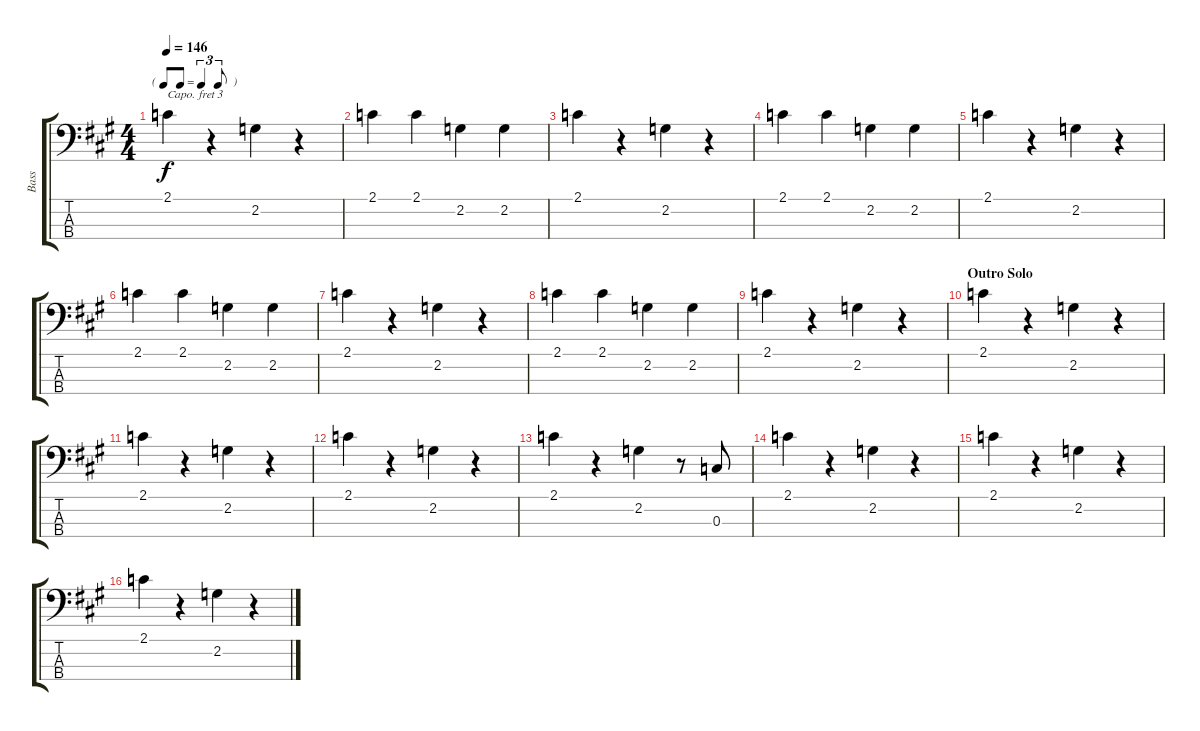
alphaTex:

\track ("Bass" "Bass") {instrument electricbassfinger}
\staff {score tabs}
\capo 3
\tuning (G2 D2 A1 E1) {hide}
\ts (4 4)
\tf triplet8th
\tempo 146
\clef f4
\ks a
2.1.4{dy f} r.4 2.2.4 r.4 |
2.1.4 2.1.4 2.2.4 2.2.4 |
2.1.4 r.4 2.2.4 r.4 |
2.1.4 2.1.4 2.2.4 2.2.4 |
2.1.4 r.4 2.2.4 r.4 |
2.1.4 2.1.4 2.2.4 2.2.4 |
2.1.4 r.4 2.2.4 r.4 |
2.1.4 2.1.4 2.2.4 2.2.4 |
2.1.4 r.4 2.2.4 r.4 |
\section ("" "Outro Solo")
2.1.4 r.4 2.2.4 r.4 |
2.1.4 r.4 2.2.4 r.4 |
2.1.4 r.4 2.2.4 r.4 |
2.1.4 r.4 2.2.4 r.8 0.3.8 |
2.1.4 r.4 2.2.4 r.4 |
2.1.4 r.4 2.2.4 r.4 |
2.1.4 r.4 2.2.4 r.4
